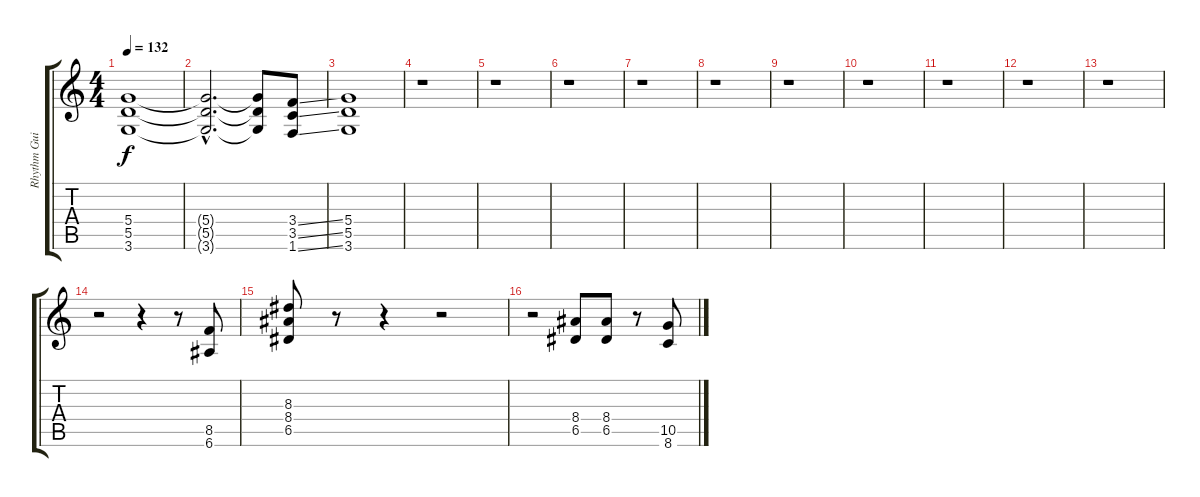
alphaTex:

\track ("Rhythm Guitar I" "Rhythm Gui") {instrument overdrivenguitar}
\staff {score tabs}
\tuning (E4 B3 G3 D3 A2 E2) {hide}
\ts (4 4)
\tempo 132
\clef g2
\ks c
(5.4 5.5 3.6).1{dy f} |
(5.4{hac t} 5.5{hac t} 3.6{hac t}).2{d} (5.4{t} 5.5{t} 3.6{t}).8 (3.4{ss} 3.5{ss} 1.6{ss}).8 |
(5.4 5.5 3.6).1 |
r.1 |
r.1 |
r.1 |
r.1 |
r.1 |
r.1 |
r.1 |
r.1 |
r.1 |
r.1 |
r.2 r.4 r.8 (8.5 6.6).8 |
(8.3 8.4 6.5).8 r.8 r.4 r.2 |
r.2 (8.4 6.5).8 (8.4 6.5).8 r.8 (10.5{ss} 8.6{ss}).8
